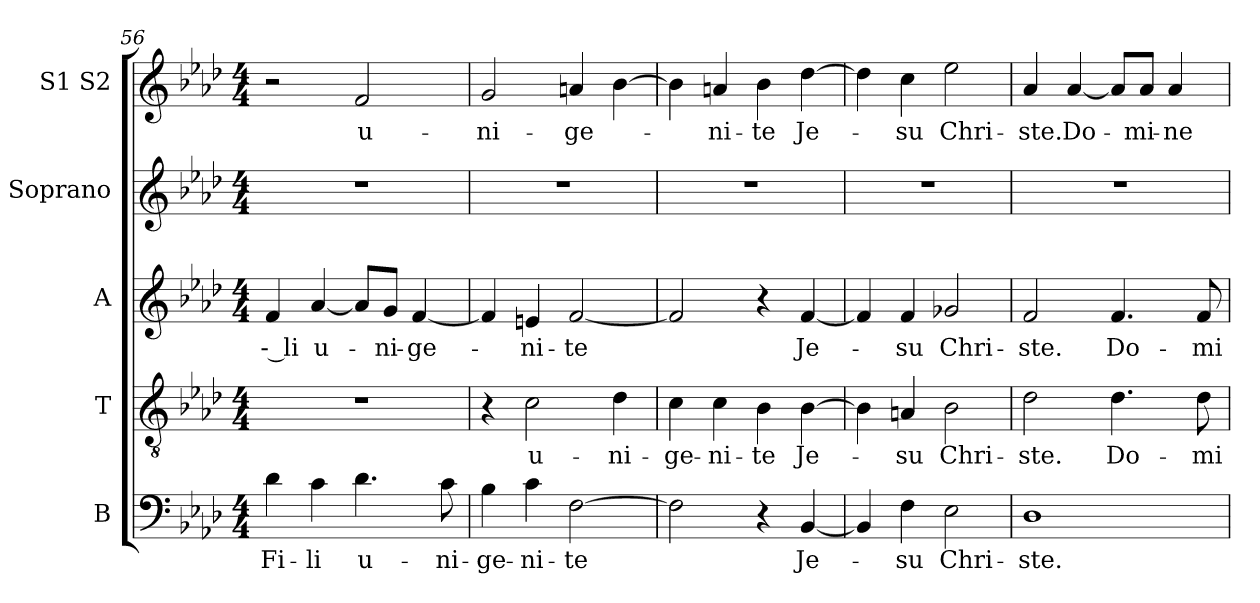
**kern	**text	**kern	**text	**kern	**text	**kern	**kern	**text
*part5	*part5	*part4	*part4	*part3	*part3	*part2	*part1	*part1
*staff5	*staff5	*staff4	*staff4	*staff3	*staff3	*staff2	*staff1	*staff1
*I"B	*	*I"T	*	*I"A	*	*I"Soprano	*I"S1 S2	*
!!LO:LB:g=z
*clefF4	*	*clefGv2	*	*clefG2	*	*clefG2	*clefG2	*
*	*	*ITrd7c12	*	*	*	*	*	*
*k[b-e-a-d-]	*	*k[b-e-a-d-]	*	*k[b-e-a-d-]	*	*k[b-e-a-d-]	*k[b-e-a-d-]	*
*f:	*	*f:	*	*f:	*	*f:	*f:	*
*M4/4	*	*M4/4	*	*M4/4	*	*M4/4	*M4/4	*
=56	=56	=56	=56	=56	=56	=56	=56	=56
!	!LO:LY:b:color=#000000	!	!	!	!	!	!	!
!	!	!	!	!	!LO:LY:b:color=#000000	!	!	!
4d-i\	Fi-	1r	.	4fi/	-- li	1r	2r	.
!	!LO:LY:b:color=#000000	!	!	!	!	!	!	!
!	!	!	!	!	!LO:LY:b:color=#000000	!	!	!
4ci\	-li	.	.	[4a-i/	u-	.	.	.
!	!LO:LY:b:color=#000000	!	!	!	!	!	!	!
!	!	!	!	!	!	!	!	!LO:LY:b:color=#000000
4.d-i\	u-	.	.	8a-i/L]	.	.	2fi/	u-
!	!	!	!	!	!LO:LY:b:color=#000000	!	!	!
.	.	.	.	8gi/J	-ni-	.	.	.
!	!	!	!	!	!LO:LY:b:color=#000000	!	!	!
.	.	.	.	[4fi/	-ge-	.	.	.
!	!LO:LY:b:color=#000000	!	!	!	!	!	!	!
8ci\	-ni-	.	.	.	.	.	.	.
=57	=57	=57	=57	=57	=57	=57	=57	=57
!	!LO:LY:b:color=#000000	!	!	!	!	!	!	!
!	!	!	!	!	!	!	!	!LO:LY:b:color=#000000
4B-i\	-ge-	4r	.	4fi/]	.	1r	2gi/	-ni-
!	!LO:LY:b:color=#000000	!	!	!	!	!	!	!
!	!	!	!LO:LY:b:color=#000000	!	!	!	!	!
!	!	!	!	!	!LO:LY:b:color=#000000	!	!	!
4ci\	-ni-	2Ci\	u-	4eni/	-ni-	.	.	.
!	!LO:LY:b:color=#000000	!	!	!	!	!	!	!
!	!	!	!	!	!LO:LY:b:color=#000000	!	!	!
!	!	!	!	!	!	!	!	!LO:LY:b:color=#000000
[2Fi\	-te	.	.	[2fi/	-te	.	4ani/	-ge-
!	!	!	!LO:LY:b:color=#000000	!	!	!	!	!
.	.	4D-i\	-ni-	.	.	.	[4b-i\	.
=58	=58	=58	=58	=58	=58	=58	=58	=58
!	!	!	!LO:LY:b:color=#000000	!	!	!	!	!
2Fi\]	.	4Ci\	-ge-	2fi/]	.	1r	4b-i\]	.
!	!	!	!LO:LY:b:color=#000000	!	!	!	!	!
!	!	!	!	!	!	!	!	!LO:LY:b:color=#000000
.	.	4Ci\	-ni-	.	.	.	4ani/	-ni-
!	!	!	!LO:LY:b:color=#000000	!	!	!	!	!
!	!	!	!	!	!	!	!	!LO:LY:b:color=#000000
4r	.	4BB-i\	-te	4r	.	.	4b-i\	-te
!	!LO:LY:b:color=#000000	!	!	!	!	!	!	!
!	!	!	!LO:LY:b:color=#000000	!	!	!	!	!
!	!	!	!	!	!LO:LY:b:color=#000000	!	!	!
!	!	!	!	!	!	!	!	!LO:LY:b:color=#000000
[4BB-i/	Je-	[4BB-i\	Je-	[4fi/	Je-	.	[4dd-i\	Je-
=59	=59	=59	=59	=59	=59	=59	=59	=59
4BB-i/]	.	4BB-i\]	.	4fi/]	.	1r	4dd-i\]	.
!	!LO:LY:b:color=#000000	!	!	!	!	!	!	!
!	!	!	!LO:LY:b:color=#000000	!	!	!	!	!
!	!	!	!	!	!LO:LY:b:color=#000000	!	!	!
!	!	!	!	!	!	!	!	!LO:LY:b:color=#000000
4Fi\	-su	4AAni/	-su	4fi/	-su	.	4cci\	-su
!	!LO:LY:b:color=#000000	!	!	!	!	!	!	!
!	!	!	!LO:LY:b:color=#000000	!	!	!	!	!
!	!	!	!	!	!LO:LY:b:color=#000000	!	!	!
!	!	!	!	!	!	!	!	!LO:LY:b:color=#000000
2E-i\	Chri-	2BB-i\	Chri-	2g-Xi/	Chri-	.	2ee-i\	Chri-
=60	=60	=60	=60	=60	=60	=60	=60	=60
!	!LO:LY:b:color=#000000	!	!	!	!	!	!	!
!	!	!	!LO:LY:b:color=#000000	!	!	!	!	!
!	!	!	!	!	!LO:LY:b:color=#000000	!	!	!
!	!	!	!	!	!	!	!	!LO:LY:b:color=#000000
1D-i	-ste.	2D-i\	-ste.	2fi/	-ste.	1r	4a-i/	-ste.
!	!	!	!	!	!	!	!	!LO:LY:b:color=#000000
.	.	.	.	.	.	.	[4a-i/	Do-
!	!	!	!LO:LY:b:color=#000000	!	!	!	!	!
!	!	!	!	!	!LO:LY:b:color=#000000	!	!	!
.	.	4.D-i\	Do-	4.fi/	Do-	.	8a-i/L]	.
!	!	!	!	!	!	!	!	!LO:LY:b:color=#000000
.	.	.	.	.	.	.	8a-i/J	-mi-
!	!	!	!	!	!	!	!	!LO:LY:b:color=#000000
.	.	.	.	.	.	.	4a-i/	-ne
!	!	!	!LO:LY:b:color=#000000	!	!	!	!	!
!	!	!	!	!	!LO:LY:b:color=#000000	!	!	!
.	.	8D-i\	-mi-	8fi/	-mi-	.	.	.
=	=	=	=	=	=	=	=	=
*-	*-	*-	*-	*-	*-	*-	*-	*-
